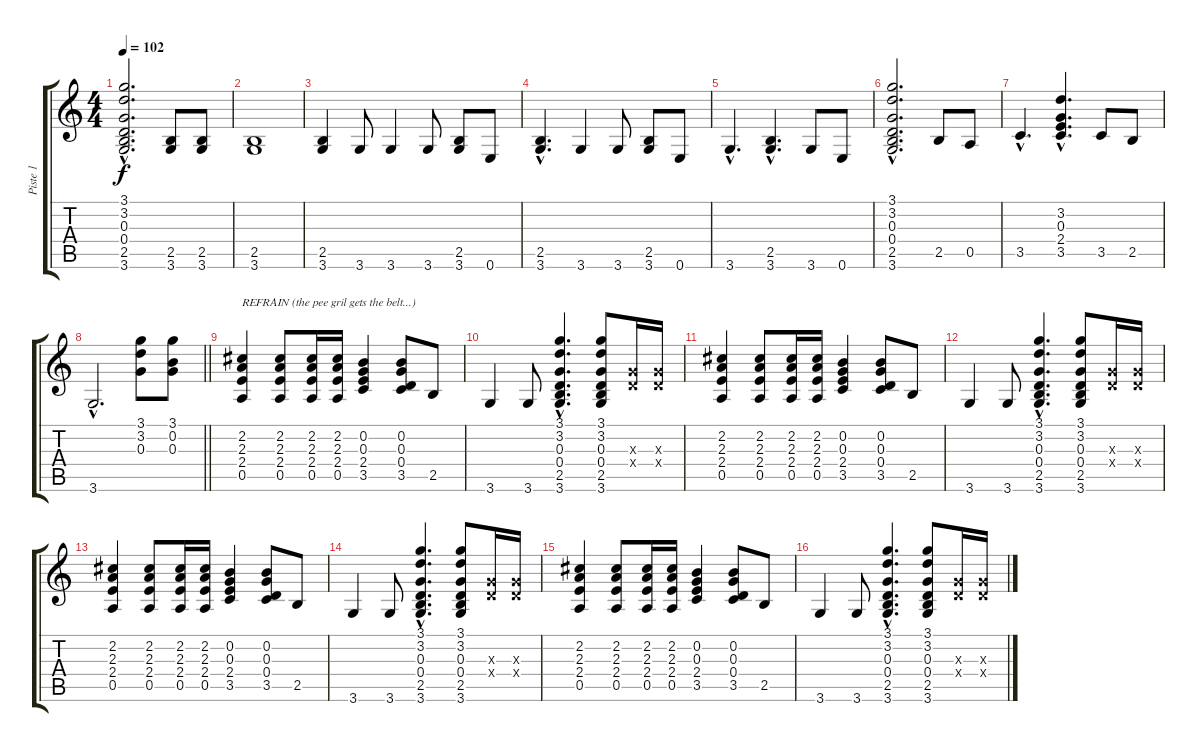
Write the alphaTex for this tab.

\track ("Piste 1" "Piste 1") {instrument acousticguitarnylon}
\staff {score tabs}
\tuning (E4 B3 G3 D3 A2 E2) {hide}
\ts (4 4)
\tempo 102
\clef g2
\ks c
(3.1{hac} 3.2{hac} 0.3{hac} 0.4{hac} 2.5{hac t} 3.6{hac}).2{d dy f} (2.5 3.6).8 (2.5 3.6).8 |
(2.5 3.6).1 |
(2.5 3.6).4 3.6.8 3.6.4 3.6.8 (2.5 3.6).8 0.6.8 |
(2.5{hac} 3.6{hac}).4{d} 3.6.4 3.6.8 (2.5 3.6).8 0.6.8 |
3.6{hac}.4{d} (2.5{hac} 3.6{hac}).4{d} 3.6.8 0.6.8 |
(3.1{hac} 3.2{hac} 0.3{hac} 0.4{hac} 2.5{hac} 3.6{hac}).2{d} 2.5.8 0.5.8 |
3.5{hac}.4{d} (3.2{hac} 0.3{hac} 2.4{hac} 3.5{hac}).4{d} 3.5.8 2.5.8 |
\barLineRight lightlight
3.6{hac}.2{d} (3.1 3.2 0.3).8 (3.1 0.2 0.3).8 |
(2.2 2.3 2.4 0.5).4{txt "REFRAIN (the pee gril gets the belt...)"} (2.2 2.3 2.4 0.5).8 (2.2 2.3 2.4 0.5).16 (2.2 2.3 2.4 0.5).16 (0.2 0.3 2.4 3.5).4 (0.2 0.3 0.4 3.5).8 2.5.8 |
3.6.4 3.6.8 (3.1{hac} 3.2{hac} 0.3{hac} 0.4{hac} 2.5{hac} 3.6{hac}).4{d} (3.1 3.2 0.3 0.4 2.5 3.6).8 (0.3{x} 0.4{x}).16 (0.3{x} 0.4{x}).16 |
(2.2 2.3 2.4 0.5).4 (2.2 2.3 2.4 0.5).8 (2.2 2.3 2.4 0.5).16 (2.2 2.3 2.4 0.5).16 (0.2 0.3 2.4 3.5).4 (0.2 0.3 0.4 3.5).8 2.5.8 |
3.6.4 3.6.8 (3.1{hac} 3.2{hac} 0.3{hac} 0.4{hac} 2.5{hac} 3.6{hac}).4{d} (3.1 3.2 0.3 0.4 2.5 3.6).8 (0.3{x} 0.4{x}).16 (0.3{x} 0.4{x}).16 |
(2.2 2.3 2.4 0.5).4 (2.2 2.3 2.4 0.5).8 (2.2 2.3 2.4 0.5).16 (2.2 2.3 2.4 0.5).16 (0.2 0.3 2.4 3.5).4 (0.2 0.3 0.4 3.5).8 2.5.8 |
3.6.4 3.6.8 (3.1{hac} 3.2{hac} 0.3{hac} 0.4{hac} 2.5{hac} 3.6{hac}).4{d} (3.1 3.2 0.3 0.4 2.5 3.6).8 (0.3{x} 0.4{x}).16 (0.3{x} 0.4{x}).16 |
(2.2 2.3 2.4 0.5).4 (2.2 2.3 2.4 0.5).8 (2.2 2.3 2.4 0.5).16 (2.2 2.3 2.4 0.5).16 (0.2 0.3 2.4 3.5).4 (0.2 0.3 0.4 3.5).8 2.5.8 |
3.6.4 3.6.8 (3.1{hac} 3.2{hac} 0.3{hac} 0.4{hac} 2.5{hac} 3.6{hac}).4{d} (3.1 3.2 0.3 0.4 2.5 3.6).8 (0.3{x} 0.4{x}).16 (0.3{x} 0.4{x}).16
